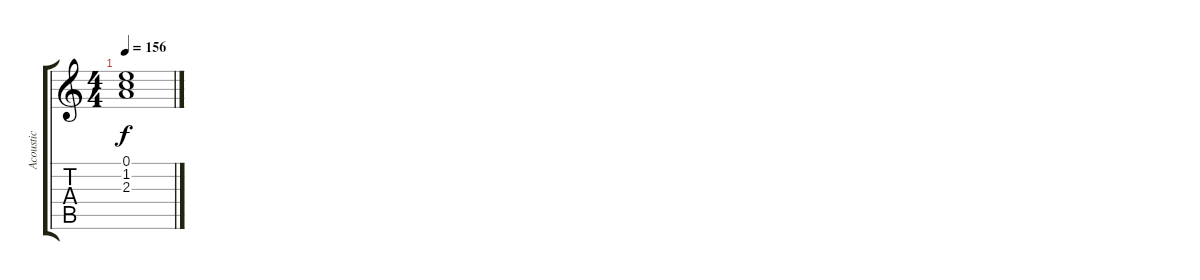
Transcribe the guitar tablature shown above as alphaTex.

\track ("Acoustic" "Acoustic") {instrument acousticguitarnylon}
\staff {score tabs}
\tuning (E4 B3 G3 D3 A2 E2) {hide}
\ts (4 4)
\tempo 156
\clef g2
\ks c
(0.1{t} 1.2{t} 2.3{t}).1{dy f}
